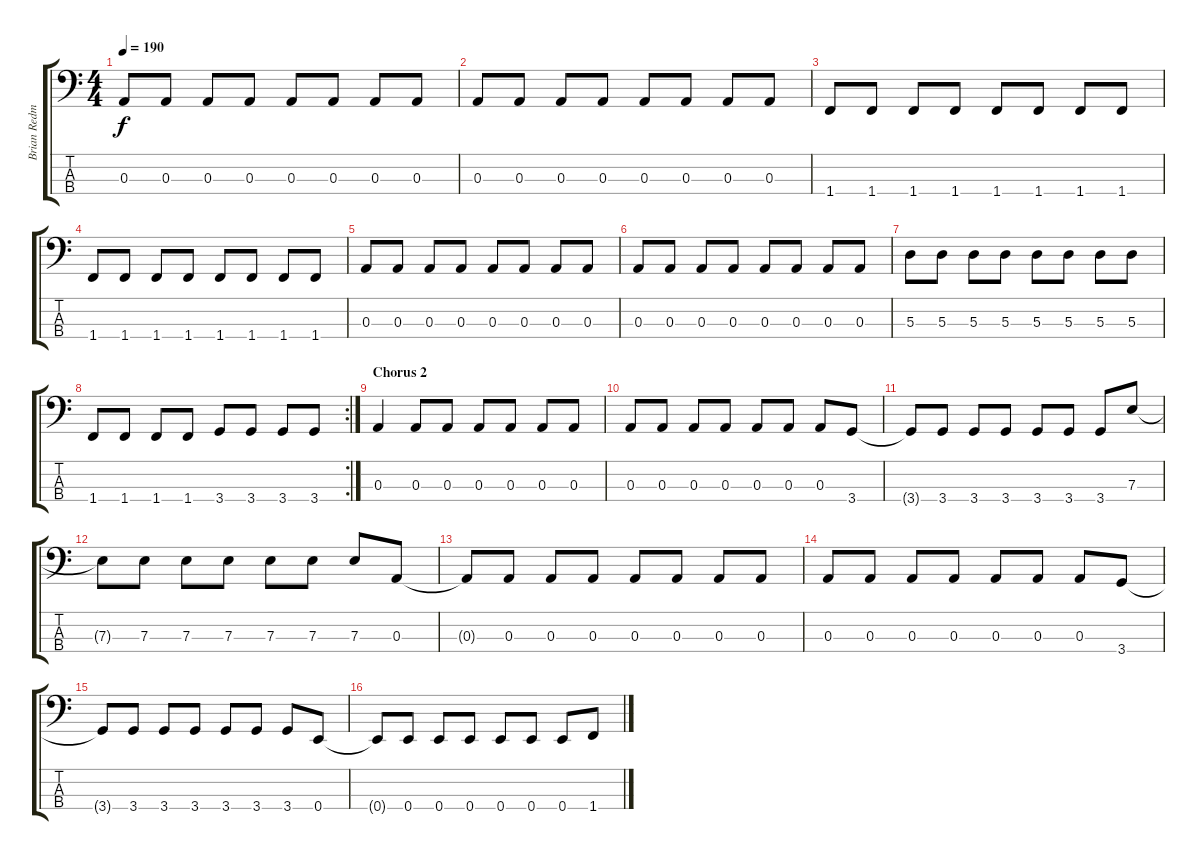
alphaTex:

\track ("Brian Redman" "Brian Redm") {instrument electricbassfinger}
\staff {score tabs}
\tuning (G2 D2 A1 E1) {hide}
\ts (4 4)
\tempo 190
\clef f4
\ks c
0.3.8{dy f} 0.3.8 0.3.8 0.3.8 0.3.8 0.3.8 0.3.8 0.3.8 |
0.3.8 0.3.8 0.3.8 0.3.8 0.3.8 0.3.8 0.3.8 0.3.8 |
1.4.8 1.4.8 1.4.8 1.4.8 1.4.8 1.4.8 1.4.8 1.4.8 |
1.4.8 1.4.8 1.4.8 1.4.8 1.4.8 1.4.8 1.4.8 1.4.8 |
0.3.8 0.3.8 0.3.8 0.3.8 0.3.8 0.3.8 0.3.8 0.3.8 |
0.3.8 0.3.8 0.3.8 0.3.8 0.3.8 0.3.8 0.3.8 0.3.8 |
5.3.8 5.3.8 5.3.8 5.3.8 5.3.8 5.3.8 5.3.8 5.3.8 |
\rc 2
1.4.8 1.4.8 1.4.8 1.4.8 3.4.8 3.4.8 3.4.8 3.4.8 |
\section ("" "Chorus 2")
0.3.4 0.3.8 0.3.8 0.3.8 0.3.8 0.3.8 0.3.8 |
0.3.8 0.3.8 0.3.8 0.3.8 0.3.8 0.3.8 0.3.8 3.4.8 |
3.4{t}.8 3.4.8 3.4.8 3.4.8 3.4.8 3.4.8 3.4.8 7.3.8 |
7.3{t}.8 7.3.8 7.3.8 7.3.8 7.3.8 7.3.8 7.3.8 0.3.8 |
0.3{t}.8 0.3.8 0.3.8 0.3.8 0.3.8 0.3.8 0.3.8 0.3.8 |
0.3.8 0.3.8 0.3.8 0.3.8 0.3.8 0.3.8 0.3.8 3.4.8 |
3.4{t}.8 3.4.8 3.4.8 3.4.8 3.4.8 3.4.8 3.4.8 0.4.8 |
0.4{t}.8 0.4.8 0.4.8 0.4.8 0.4.8 0.4.8 0.4.8 1.4.8
